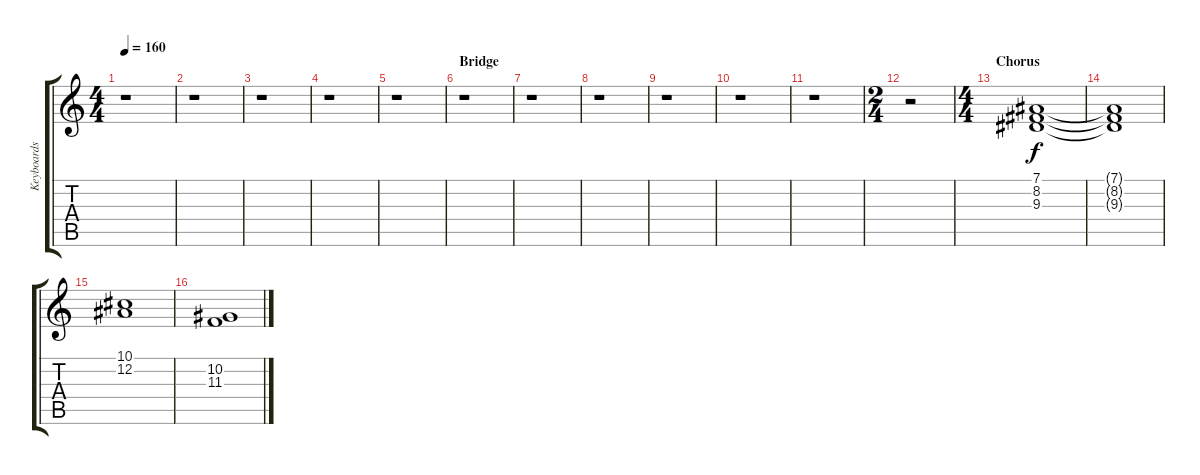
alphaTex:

\track ("Keyboards" "Keyboards") {instrument stringensemble2}
\staff {score tabs}
\tuning (Eb4 Bb3 Gb3 Db3 Ab2 Eb2) {hide}
\ts (4 4)
\tempo 160
\clef g2
\ks c
r.1{dy f} |
r.1 |
r.1 |
r.1 |
r.1 |
\section ("" "Bridge")
r.1 |
r.1 |
r.1 |
r.1 |
r.1 |
r.1 |
\ts (2 4)
r.2 |
\ts (4 4)
\section ("" "Chorus")
(7.1 8.2 9.3).1 |
(7.1{t} 8.2{t} 9.3{t}).1 |
(10.1 12.2).1 |
(10.2 11.3).1
